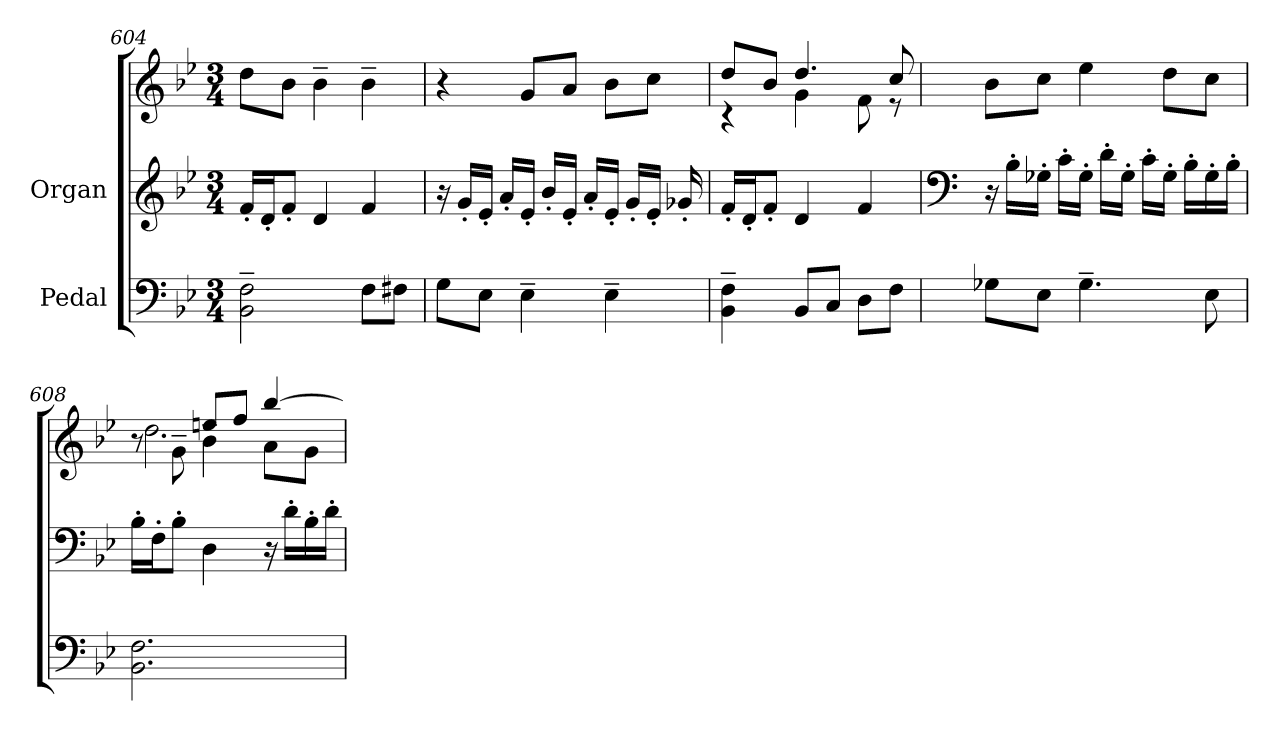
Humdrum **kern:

**kern	**kern	**kern
*part2	*part1	*part1
*staff3	*staff2	*staff1
*I"Pedal	*I"Organ	*
*clefF4	*clefG2	*clefG2
*k[b-e-]	*k[b-e-]	*k[b-e-]
*M3/4	*M3/4	*M3/4
=604	=604	=604
2BB-\~ 2F\~	16f'/	8dd\L
.	16d'/J	.
.	8f'/J	8b-\J
.	4d/	4b-~\
8F\L	4f/	4b-~\
8F#X\J	.	.
=605	=605	=605
8G\L	16r	4r
.	16g'/LL	.
8E-\J	16e-'/JJ	.
.	16a'/LL	.
4E-~\	16e-'/JJ	8g/L
.	16b-'/LL	.
.	16e-'/JJ	8a/J
.	16a'/LL	.
4E-~\	16e-'/JJ	8b-\L
.	16g'/LL	.
.	16e-'/JJ	8cc\J
.	16g-X'/	.
=606	=606	=606
*	*	*^
4BB-\~ 4F\~	16f'/LL	8dd/L	4r
.	16d'/J	.	.
.	8f'/J	8b-/J	.
8BB-/L	4d/	4.dd/	4g\
8C/J	.	.	.
8D\L	4f/	.	8f\
8F\J	.	8cc/	8r
*	*	*v	*v
!!LO:LB:g=z
=607	=607	=607
*	*clefF4	*
8G-X\L	16r	8b-\L
.	16B-'\LL	.
8E-\J	16G-X'\JJ	8cc\J
.	16c'\LL	.
4.G-~\	16G-'\JJ	4ee-\
.	16d'\LL	.
.	16G-'\JJ	.
.	16c'\LL	.
.	16G-'\JJ	8dd\L
.	16B-'\LL	.
8E-\	16G-'\	8cc\J
.	16B-'\JJ	.
=608	=608	=608
*	*	*^
*	*	*	*^
2.BB-\ 2.F\	16B-'\LL	8dd/Lyy	2.dd\	8r
.	16F'\J	.	.	.
.	8B-'\J	8ee-/J	.	8g~\
.	4D\	8een/L	.	4b-~\
.	.	8ff/J	.	.
.	16r	[4bb-/	.	8a\L
.	16d'\LL	.	.	.
.	16B-'\	.	.	8g\J
.	16d'\JJ	.	.	.
*	*	*v	*v	*v
=	=	=
*-	*-	*-
